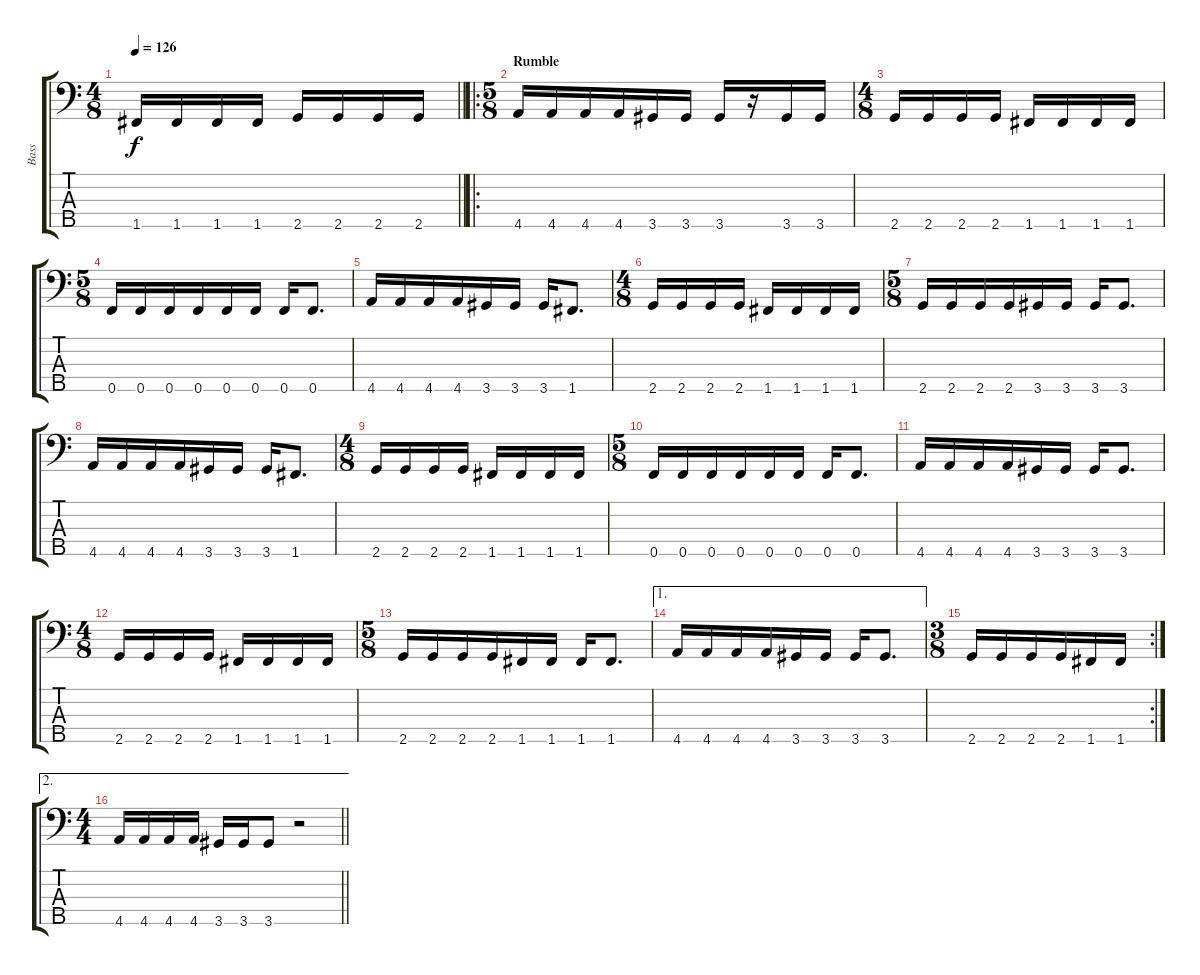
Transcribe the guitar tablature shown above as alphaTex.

\track ("Bass" "Bass") {instrument slapbass2}
\staff {score tabs}
\tuning (Db3 Ab2 Eb2 Bb1 F1) {hide}
\ts (4 8)
\tempo 126
\clef f4
\barLineRight lightlight
\ks c
1.5.16{dy f} 1.5.16 1.5.16 1.5.16 2.5.16 2.5.16 2.5.16 2.5.16 |
\ro
\ts (5 8)
\section ("" "Rumble")
4.5.16 4.5.16 4.5.16 4.5.16 3.5.16 3.5.16 3.5.16 r.16 3.5.16 3.5.16 |
\ts (4 8)
2.5.16 2.5.16 2.5.16 2.5.16 1.5.16 1.5.16 1.5.16 1.5.16 |
\ts (5 8)
0.5.16 0.5.16 0.5.16 0.5.16 0.5.16 0.5.16 0.5.16 0.5.8{d} |
4.5.16 4.5.16 4.5.16 4.5.16 3.5.16 3.5.16 3.5.16 1.5.8{d} |
\ts (4 8)
2.5.16 2.5.16 2.5.16 2.5.16 1.5.16 1.5.16 1.5.16 1.5.16 |
\ts (5 8)
2.5.16 2.5.16 2.5.16 2.5.16 3.5.16 3.5.16 3.5.16 3.5.8{d} |
4.5.16 4.5.16 4.5.16 4.5.16 3.5.16 3.5.16 3.5.16 1.5.8{d} |
\ts (4 8)
2.5.16 2.5.16 2.5.16 2.5.16 1.5.16 1.5.16 1.5.16 1.5.16 |
\ts (5 8)
0.5.16 0.5.16 0.5.16 0.5.16 0.5.16 0.5.16 0.5.16 0.5.8{d} |
4.5.16 4.5.16 4.5.16 4.5.16 3.5.16 3.5.16 3.5.16 3.5.8{d} |
\ts (4 8)
2.5.16 2.5.16 2.5.16 2.5.16 1.5.16 1.5.16 1.5.16 1.5.16 |
\ts (5 8)
2.5.16 2.5.16 2.5.16 2.5.16 1.5.16 1.5.16 1.5.16 1.5.8{d} |
\ae 1
4.5.16 4.5.16 4.5.16 4.5.16 3.5.16 3.5.16 3.5.16 3.5.8{d} |
\rc 2
\ts (3 8)
2.5.16 2.5.16 2.5.16 2.5.16 1.5.16 1.5.16 |
\ae 2
\ts (4 4)
\barLineRight lightlight
4.5.16 4.5.16 4.5.16 4.5.16 3.5.16 3.5.16 3.5.8 r.2
